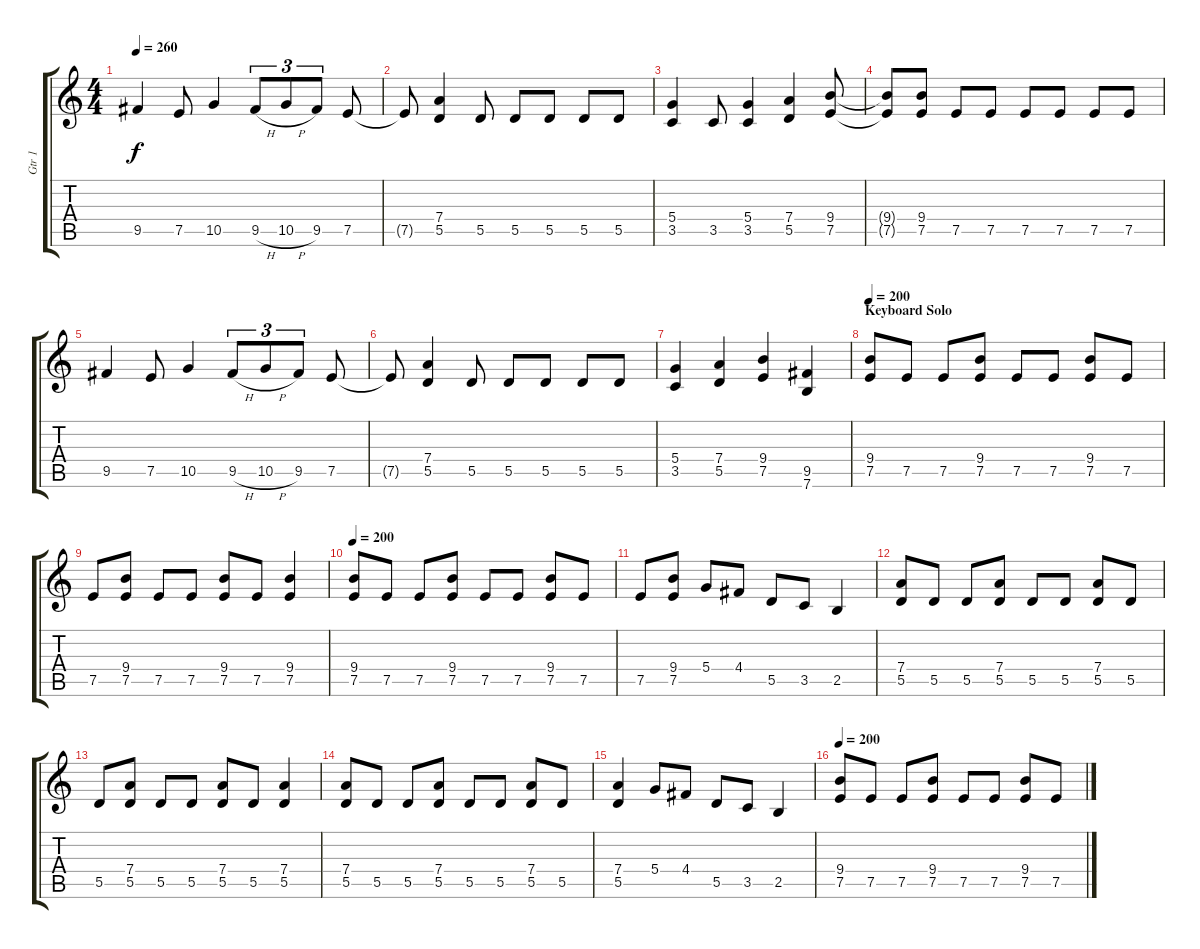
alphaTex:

\track ("Gtr 1" "Gtr 1") {instrument distortionguitar}
\staff {score tabs}
\tuning (E4 B3 G3 D3 A2 E2) {hide}
\ts (4 4)
\tempo 260
\clef g2
\ks c
9.5.4{dy f} 7.5.8 10.5.4 9.5{h}.8{tu (3 2)} 10.5{h}.8{tu (3 2)} 9.5.8{tu (3 2)} 7.5.8 |
7.5{t}.8 (7.4 5.5).4 5.5.8 5.5.8 5.5.8 5.5.8 5.5.8 |
(5.4 3.5).4 3.5.8 (5.4 3.5).4 (7.4 5.5).4 (9.4 7.5).8 |
(9.4{t} 7.5{t}).8 (9.4 7.5).8 7.5.8 7.5.8 7.5.8 7.5.8 7.5.8 7.5.8 |
9.5.4 7.5.8 10.5.4 9.5{h}.8{tu (3 2)} 10.5{h}.8{tu (3 2)} 9.5.8{tu (3 2)} 7.5.8 |
7.5{t}.8 (7.4 5.5).4 5.5.8 5.5.8 5.5.8 5.5.8 5.5.8 |
(5.4 3.5).4 (7.4 5.5).4 (9.4 7.5).4 (9.5 7.6).4 |
\section ("" "Keyboard Solo")
\tempo 200
(9.4 7.5).8 7.5.8 7.5.8 (9.4 7.5).8 7.5.8 7.5.8 (9.4 7.5).8 7.5.8 |
7.5.8 (9.4 7.5).8 7.5.8 7.5.8 (9.4 7.5).8 7.5.8 (9.4 7.5).4 |
\tempo 200
(9.4 7.5).8 7.5.8 7.5.8 (9.4 7.5).8 7.5.8 7.5.8 (9.4 7.5).8 7.5.8 |
7.5.8 (9.4 7.5).8 5.4.8 4.4.8 5.5.8 3.5.8 2.5.4 |
(7.4 5.5).8 5.5.8 5.5.8 (7.4 5.5).8 5.5.8 5.5.8 (7.4 5.5).8 5.5.8 |
5.5.8 (7.4 5.5).8 5.5.8 5.5.8 (7.4 5.5).8 5.5.8 (7.4 5.5).4 |
(7.4 5.5).8 5.5.8 5.5.8 (7.4 5.5).8 5.5.8 5.5.8 (7.4 5.5).8 5.5.8 |
(7.4 5.5).4 5.4.8 4.4.8 5.5.8 3.5.8 2.5.4 |
\tempo 200
(9.4 7.5).8 7.5.8 7.5.8 (9.4 7.5).8 7.5.8 7.5.8 (9.4 7.5).8 7.5.8
